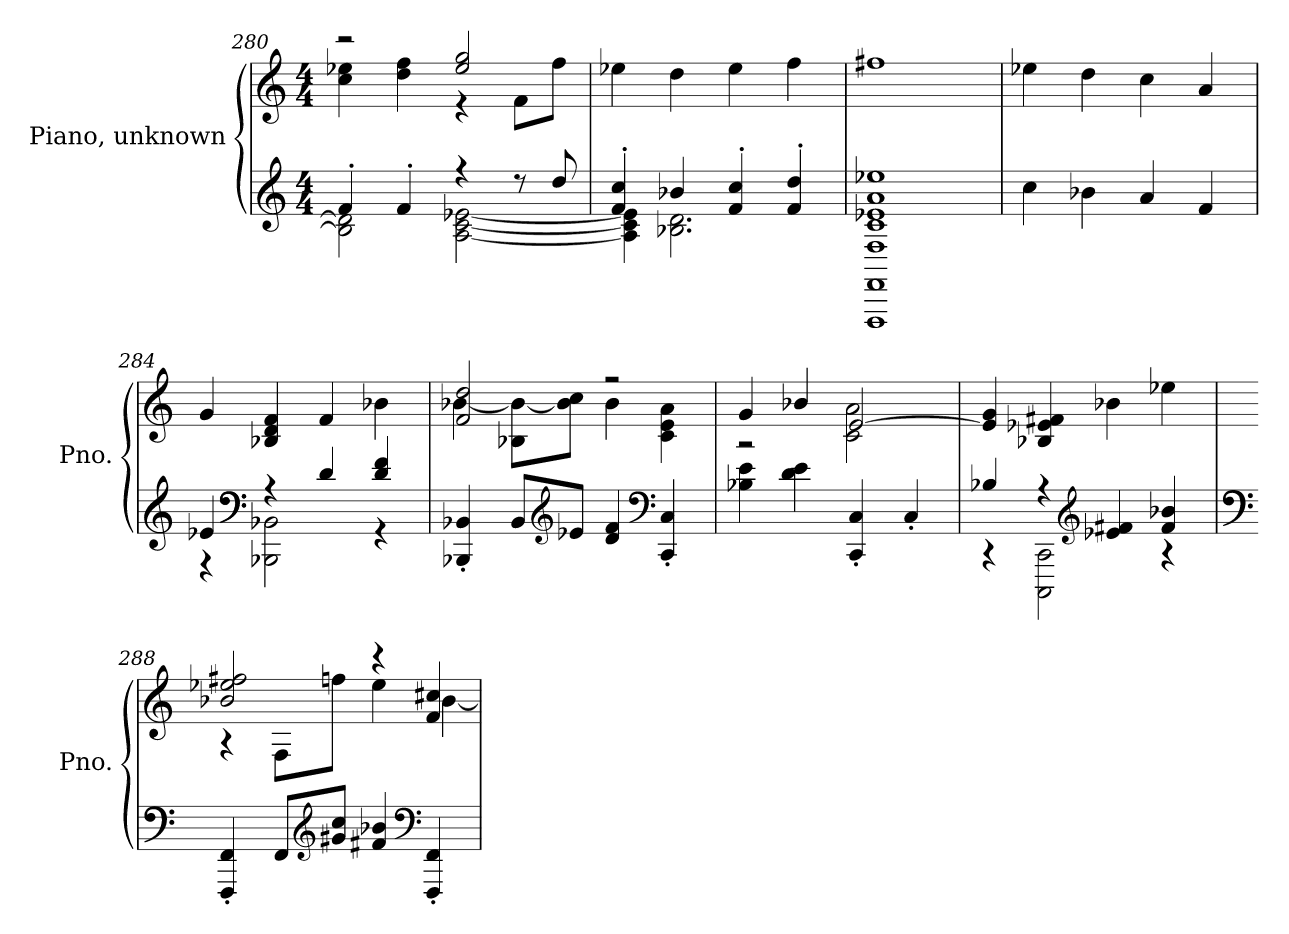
**kern	**kern
*part1	*part1
*staff2	*staff1
*I"Piano, unknown	*
*I'Pno.	*
*clefG2	*clefG2
*k[]	*k[]
*M4/4	*M4/4
=280	=280
*^	*^
4f'/	2B-\] 2d\]	2r	4cc\ 4ee-X\
4f'/	.	.	4dd\ 4ff\
4r	[2A\ [2c\ [2e-X\	2ee-/ 2gg/	4r
8r	.	.	8f\L
8dd/	.	.	8ff\J
*	*	*v	*v
=281	=281	=281
4f/' 4cc/'	4A\] 4c\] 4e-\]	4ee-X\
4b-X/	2.B-X\ 2.d\	4dd\
4f/' 4cc/'	.	4ee-\
4f/' 4dd/'	.	4ff\
*v	*v	*
=282	=282
1FFF 1FF 1F 1c 1e-X 1a 1ee-X	1ff#X
=283	=283
4cc\	4ee-X\
4b-X\	4dd\
4a/	4cc\
4f/	4a/
=284	=284
*^	*
4e-X/	4r	4g/
*clefF4	*	*
4r	2BBB-X\ 2BB-X\	4B-X/ 4d/ 4f/
4d/	.	4f/
4d/ 4f/	4r	4b-X\
*v	*v	*
!!LO:LB:g=z
=285	=285
*	*^
4BBB-X/' 4BB-X/'	2f/ 2dd/	[4b-X\
8BB-/L	.	8B-X\ 8b-\_L
*clefG2	*	*
8e-X/J	.	8b-\] 8cc\J
4d/ 4f/	2r	4b-\
*clefF4	*	*
4CC/' 4C/'	.	4c\ 4e\ 4a\
=286	=286	=286
4B-X\ 4e\	4g/	2r
4d\ 4e\	4b-X/	.
4CC/' 4C/'	[2e/	2c\ 2a\
4C'/	.	.
*	*v	*v
=287	=287
*^	*
4B-X/	4r	4e/] 4g/
4r	2CCC\ 2CC\	4B-X/ 4e-X/ 4f#X/
*clefG2	*	*
4e-X/ 4f#X/	.	4b-X\
4f#/ 4b-X/	4r	4ee-X\
*v	*v	*
=288	=288
*clefF4	*
*	*^
4FFF/' 4FF/'	2b-X/ 2ee-X/ 2ff#X/	4r
8FF/L	.	8F\L
*clefG2	*	*
8g#X/ 8cc/J	.	8ffn\J
4f#X/ 4b-X/	4r	4ee-\
*clefF4	*	*
4FFF/' 4FF/'	4f/ 4cc#X/	[4b-\
*	*v	*v
=	=
*-	*-
